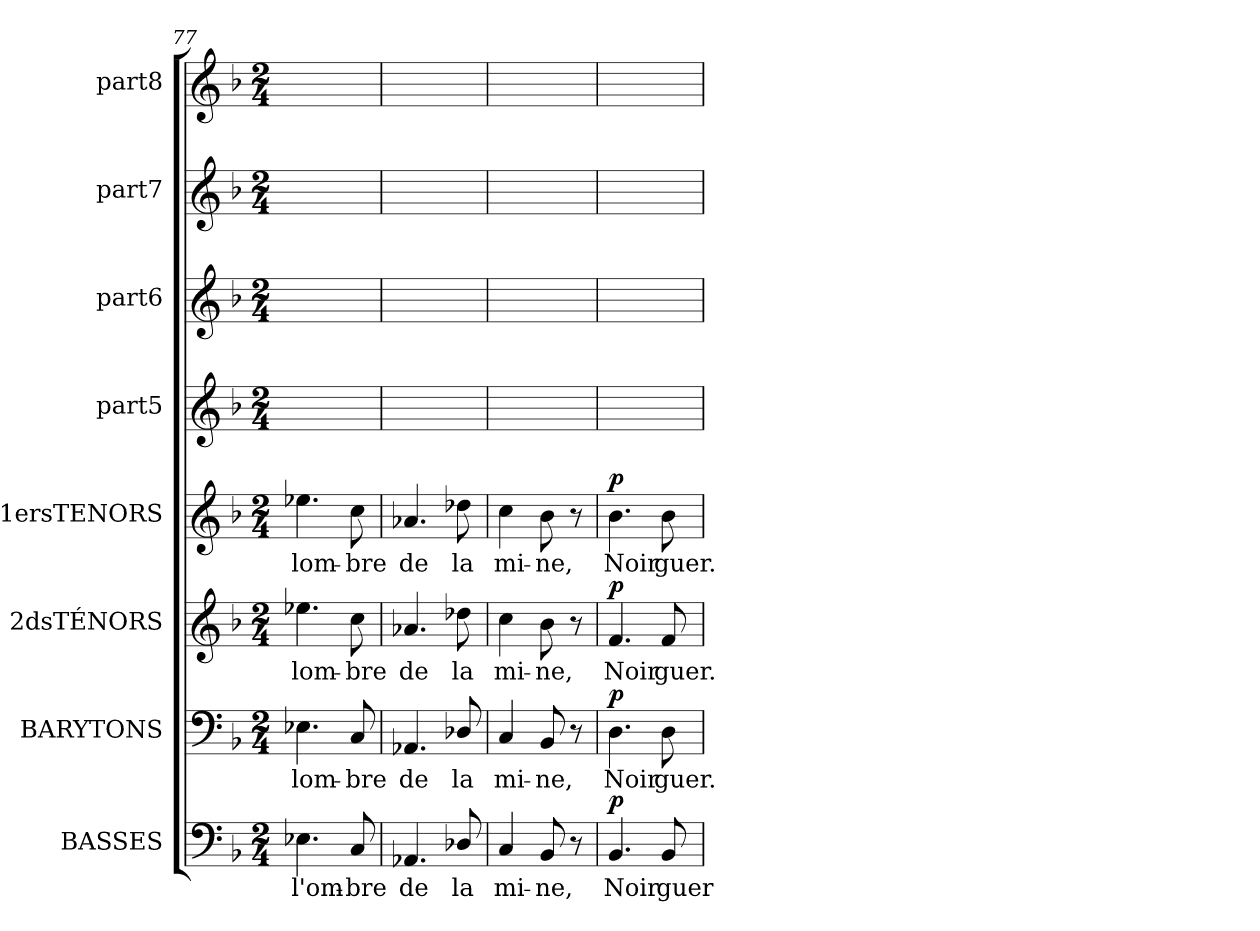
**kern	**text	**dynam	**kern	**text	**dynam	**kern	**text	**dynam	**kern	**text	**dynam	**kern	**kern	**kern	**kern
*part8	*part8	*part8	*part7	*part7	*part7	*part6	*part6	*part6	*part5	*part5	*part5	*part4	*part3	*part2	*part1
*staff8	*staff8	*staff8	*staff7	*staff7	*staff7	*staff6	*staff6	*staff6	*staff5	*staff5	*staff5	*staff4	*staff3	*staff2	*staff1
*I"BASSES	*	*	*I"BARYTONS	*	*	*I"2dsTÉNORS	*	*	*I"1ersTENORS	*	*	*I"part5	*I"part6	*I"part7	*I"part8
*	*	*	*	*	*	*	*	*	*	*	*	*I'part5	*I'part6	*I'part7	*I'part8
*clefF4	*	*	*clefF4	*	*	*clefG2	*	*	*clefG2	*	*	*clefG2	*clefG2	*clefG2	*clefG2
*k[b-]	*	*	*k[b-]	*	*	*k[b-]	*	*	*k[b-]	*	*	*k[b-]	*k[b-]	*k[b-]	*k[b-]
*M2/4	*	*	*M2/4	*	*	*M2/4	*	*	*M2/4	*	*	*M2/4	*M2/4	*M2/4	*M2/4
=77	=77	=77	=77	=77	=77	=77	=77	=77	=77	=77	=77	=77	=77	=77	=77
4.E-Xi\	l'om-	.	4.E-Xi\	lom-	.	4.ee-Xi\	lom-	.	4.ee-Xi\	lom-	.	2ryy	2ryy	2ryy	2ryy
8Ci/	bre	.	8Ci/	bre	.	8cci\	bre	.	8cci\	bre	.	.	.	.	.
=78	=78	=78	=78	=78	=78	=78	=78	=78	=78	=78	=78	=78	=78	=78	=78
4.AA-Xi/	de	.	4.AA-Xi/	de	.	4.a-Xi/	de	.	4.a-Xi/	de	.	2ryy	2ryy	2ryy	2ryy
8D-Xi/	la	.	8D-Xi/	la	.	8dd-Xi\	la	.	8dd-Xi\	la	.	.	.	.	.
=79	=79	=79	=79	=79	=79	=79	=79	=79	=79	=79	=79	=79	=79	=79	=79
4Ci/	mi-	.	4Ci/	mi-	.	4cci\	mi-	.	4cci\	mi-	.	2ryy	2ryy	2ryy	2ryy
8BB-i/	ne,	.	8BB-i/	ne,	.	8b-i\	ne,	.	8b-i\	ne,	.	.	.	.	.
8r	.	.	8r	.	.	8r	.	.	8r	.	.	.	.	.	.
=80	=80	=80	=80	=80	=80	=80	=80	=80	=80	=80	=80	=80	=80	=80	=80
!	!	!LO:DY:a	!	!	!LO:DY:a	!	!	!LO:DY:a	!	!	!LO:DY:a	!	!	!	!
4.BB-i/	Noir	p	4.Di\	Noir	p	4.fi/	Noir	p	4.b-i\	Noir	p	2ryy	2ryy	2ryy	2ryy
8BB-i/	guer-	.	8Di\	guer.	.	8fi/	guer.	.	8b-i\	guer.	.	.	.	.	.
=	=	=	=	=	=	=	=	=	=	=	=	=	=	=	=
*-	*-	*-	*-	*-	*-	*-	*-	*-	*-	*-	*-	*-	*-	*-	*-
